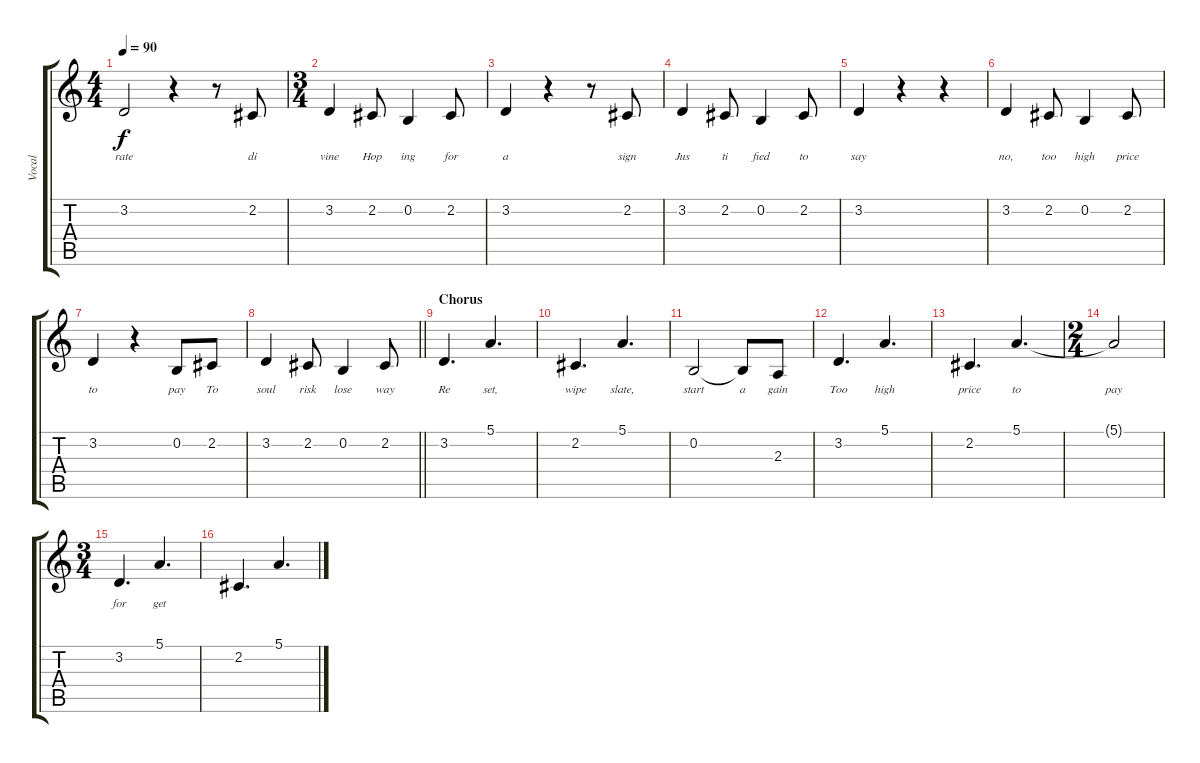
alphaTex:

\track ("Vocal" "Vocal") {instrument acousticgrandpiano}
\staff {score tabs}
\tuning (E4 B3 G3 D3 A2 E2) {hide}
\ts (4 4)
\tempo 90
\clef g2
\ks c
3.2.2{lyrics (0 "rate") lyrics (1 "") lyrics (2 "") lyrics (3 "") lyrics (4 "") dy f} r.4 r.8 2.2.8{lyrics (0 "di") lyrics (1 "") lyrics (2 "") lyrics (3 "") lyrics (4 "")} |
\ts (3 4)
3.2.4{lyrics (0 "vine") lyrics (1 "") lyrics (2 "") lyrics (3 "") lyrics (4 "")} 2.2.8{lyrics (0 "Hop") lyrics (1 "") lyrics (2 "") lyrics (3 "") lyrics (4 "")} 0.2.4{lyrics (0 "ing") lyrics (1 "") lyrics (2 "") lyrics (3 "") lyrics (4 "")} 2.2.8{lyrics (0 "for") lyrics (1 "") lyrics (2 "") lyrics (3 "") lyrics (4 "")} |
3.2.4{lyrics (0 "a") lyrics (1 "") lyrics (2 "") lyrics (3 "") lyrics (4 "")} r.4 r.8 2.2.8{lyrics (0 "sign") lyrics (1 "") lyrics (2 "") lyrics (3 "") lyrics (4 "")} |
3.2.4{lyrics (0 "Jus") lyrics (1 "") lyrics (2 "") lyrics (3 "") lyrics (4 "")} 2.2.8{lyrics (0 "ti") lyrics (1 "") lyrics (2 "") lyrics (3 "") lyrics (4 "")} 0.2.4{lyrics (0 "fied") lyrics (1 "") lyrics (2 "") lyrics (3 "") lyrics (4 "")} 2.2.8{lyrics (0 "to") lyrics (1 "") lyrics (2 "") lyrics (3 "") lyrics (4 "")} |
3.2.4{lyrics (0 "say") lyrics (1 "") lyrics (2 "") lyrics (3 "") lyrics (4 "")} r.4 r.4 |
3.2.4{lyrics (0 "no,") lyrics (1 "") lyrics (2 "") lyrics (3 "") lyrics (4 "")} 2.2.8{lyrics (0 "too") lyrics (1 "") lyrics (2 "") lyrics (3 "") lyrics (4 "")} 0.2.4{lyrics (0 "high") lyrics (1 "") lyrics (2 "") lyrics (3 "") lyrics (4 "")} 2.2.8{lyrics (0 "price") lyrics (1 "") lyrics (2 "") lyrics (3 "") lyrics (4 "")} |
3.2.4{lyrics (0 "to") lyrics (1 "") lyrics (2 "") lyrics (3 "") lyrics (4 "")} r.4 0.2.8{lyrics (0 "pay") lyrics (1 "") lyrics (2 "") lyrics (3 "") lyrics (4 "")} 2.2.8{lyrics (0 "To") lyrics (1 "") lyrics (2 "") lyrics (3 "") lyrics (4 "")} |
\barLineRight lightlight
3.2.4{lyrics (0 "soul") lyrics (1 "") lyrics (2 "") lyrics (3 "") lyrics (4 "")} 2.2.8{lyrics (0 "risk") lyrics (1 "") lyrics (2 "") lyrics (3 "") lyrics (4 "")} 0.2.4{lyrics (0 "lose") lyrics (1 "") lyrics (2 "") lyrics (3 "") lyrics (4 "")} 2.2.8{lyrics (0 "way") lyrics (1 "") lyrics (2 "") lyrics (3 "") lyrics (4 "")} |
\section ("" "Chorus")
3.2.4{d lyrics (0 "Re") lyrics (1 "") lyrics (2 "") lyrics (3 "") lyrics (4 "")} 5.1.4{d lyrics (0 "set,") lyrics (1 "") lyrics (2 "") lyrics (3 "") lyrics (4 "")} |
2.2.4{d lyrics (0 "wipe") lyrics (1 "") lyrics (2 "") lyrics (3 "") lyrics (4 "")} 5.1.4{d lyrics (0 "slate,") lyrics (1 "") lyrics (2 "") lyrics (3 "") lyrics (4 "")} |
0.2.2{lyrics (0 "start") lyrics (1 "") lyrics (2 "") lyrics (3 "") lyrics (4 "")} 0.2{t}.8{lyrics (0 "a") lyrics (1 "") lyrics (2 "") lyrics (3 "") lyrics (4 "")} 2.3.8{lyrics (0 "gain") lyrics (1 "") lyrics (2 "") lyrics (3 "") lyrics (4 "")} |
3.2.4{d lyrics (0 "Too") lyrics (1 "") lyrics (2 "") lyrics (3 "") lyrics (4 "")} 5.1.4{d lyrics (0 "high") lyrics (1 "") lyrics (2 "") lyrics (3 "") lyrics (4 "")} |
2.2.4{d lyrics (0 "price") lyrics (1 "") lyrics (2 "") lyrics (3 "") lyrics (4 "")} 5.1.4{d lyrics (0 "to") lyrics (1 "") lyrics (2 "") lyrics (3 "") lyrics (4 "")} |
\ts (2 4)
5.1{t}.2{lyrics (0 "pay") lyrics (1 "") lyrics (2 "") lyrics (3 "") lyrics (4 "")} |
\ts (3 4)
3.2.4{d lyrics (0 "for") lyrics (1 "") lyrics (2 "") lyrics (3 "") lyrics (4 "")} 5.1.4{d lyrics (0 "get") lyrics (1 "") lyrics (2 "") lyrics (3 "") lyrics (4 "")} |
2.2.4{d} 5.1.4{d}
